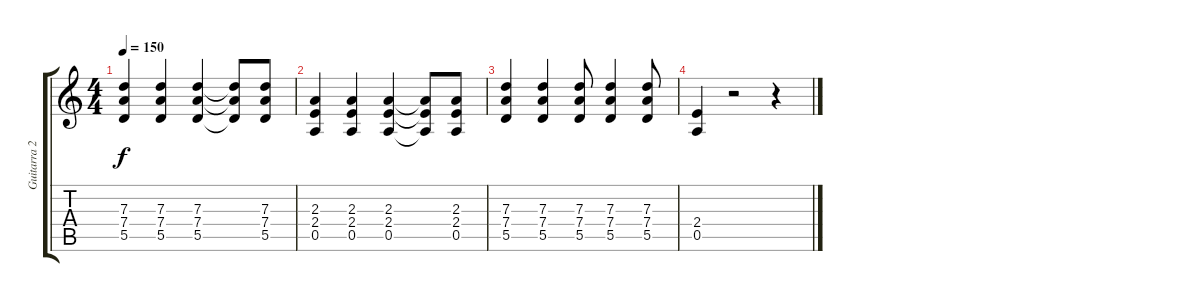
\track ("Guitarra 2" "Guitarra 2") {instrument overdrivenguitar}
\staff {score tabs}
\tuning (E4 B3 G3 D3 A2 E2) {hide}
\ts (4 4)
\tempo 150
\clef g2
\ks c
(7.3 7.4 5.5).4{dy f} (7.3 7.4 5.5).4 (7.3 7.4 5.5).4 (7.3{t} 7.4{t} 5.5{t}).8 (7.3 7.4 5.5).8 |
(2.3 2.4 0.5).4 (2.3 2.4 0.5).4 (2.3 2.4 0.5).4 (2.3{t} 2.4{t} 0.5{t}).8 (2.3 2.4 0.5).8 |
(7.3 7.4 5.5).4 (7.3 7.4 5.5).4 (7.3 7.4 5.5).8 (7.3 7.4 5.5).4 (7.3 7.4 5.5).8 |
(2.4 0.5).4 r.2 r.4
